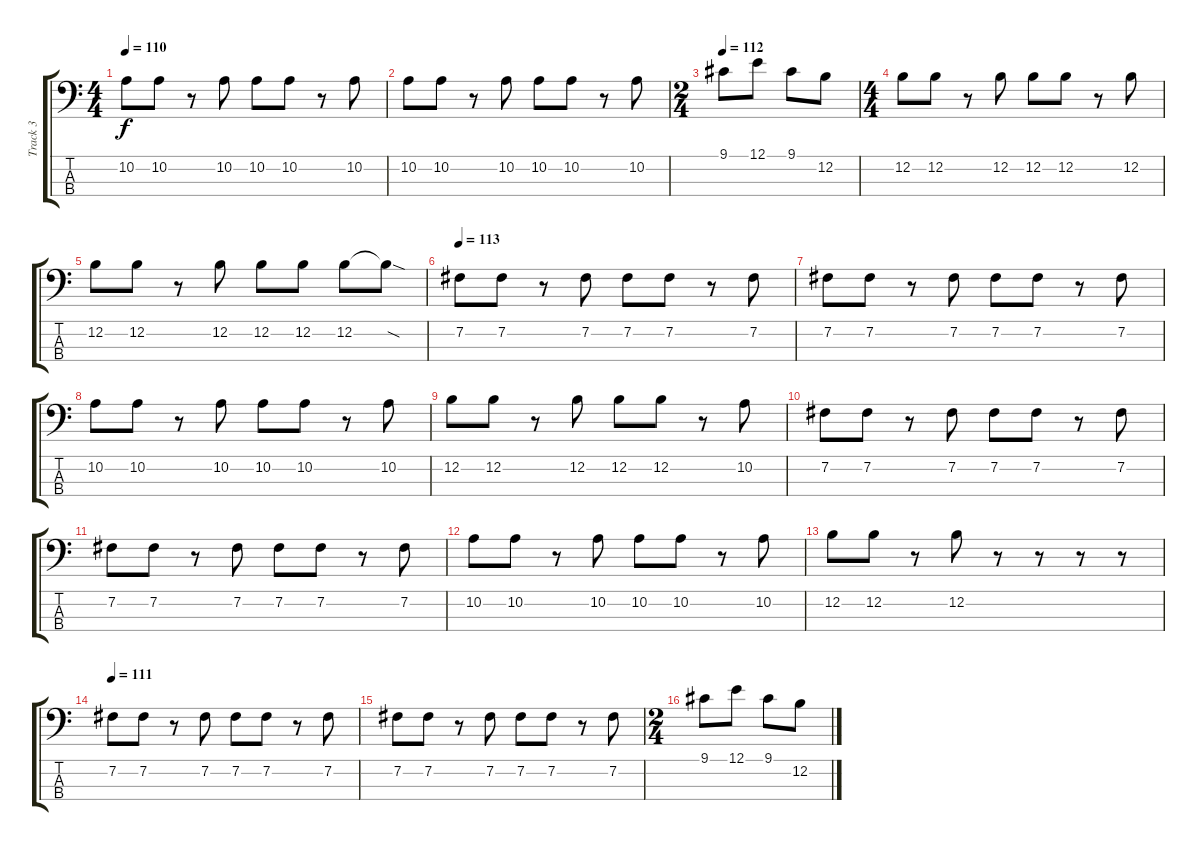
\track ("Track 3" "Track 3") {instrument electricbasspick}
\staff {score tabs}
\tuning (E2 B1 Gb1 B0) {hide}
\ts (4 4)
\tempo 110
\clef f4
\ks c
10.2.8{dy f} 10.2.8 r.8 10.2.8 10.2.8 10.2.8 r.8 10.2.8 |
10.2.8 10.2.8 r.8 10.2.8 10.2.8 10.2.8 r.8 10.2.8 |
\ts (2 4)
\tempo 112
9.1.8 12.1.8 9.1.8 12.2.8 |
\ts (4 4)
12.2.8 12.2.8 r.8 12.2.8 12.2.8 12.2.8 r.8 12.2.8 |
12.2.8 12.2.8 r.8 12.2.8 12.2.8 12.2.8 12.2.8 12.2{sod t}.8 |
\tempo 113
7.2.8 7.2.8 r.8 7.2.8 7.2.8 7.2.8 r.8 7.2.8 |
7.2.8 7.2.8 r.8 7.2.8 7.2.8 7.2.8 r.8 7.2.8 |
10.2.8 10.2.8 r.8 10.2.8 10.2.8 10.2.8 r.8 10.2.8 |
12.2.8 12.2.8 r.8 12.2.8 12.2.8 12.2.8 r.8 10.2.8 |
7.2.8 7.2.8 r.8 7.2.8 7.2.8 7.2.8 r.8 7.2.8 |
7.2.8 7.2.8 r.8 7.2.8 7.2.8 7.2.8 r.8 7.2.8 |
10.2.8 10.2.8 r.8 10.2.8 10.2.8 10.2.8 r.8 10.2.8 |
12.2.8 12.2.8 r.8 12.2.8 r.8 r.8 r.8 r.8 |
\tempo 111
7.2.8 7.2.8 r.8 7.2.8 7.2.8 7.2.8 r.8 7.2.8 |
7.2.8 7.2.8 r.8 7.2.8 7.2.8 7.2.8 r.8 7.2.8 |
\ts (2 4)
9.1.8 12.1.8 9.1.8 12.2.8
